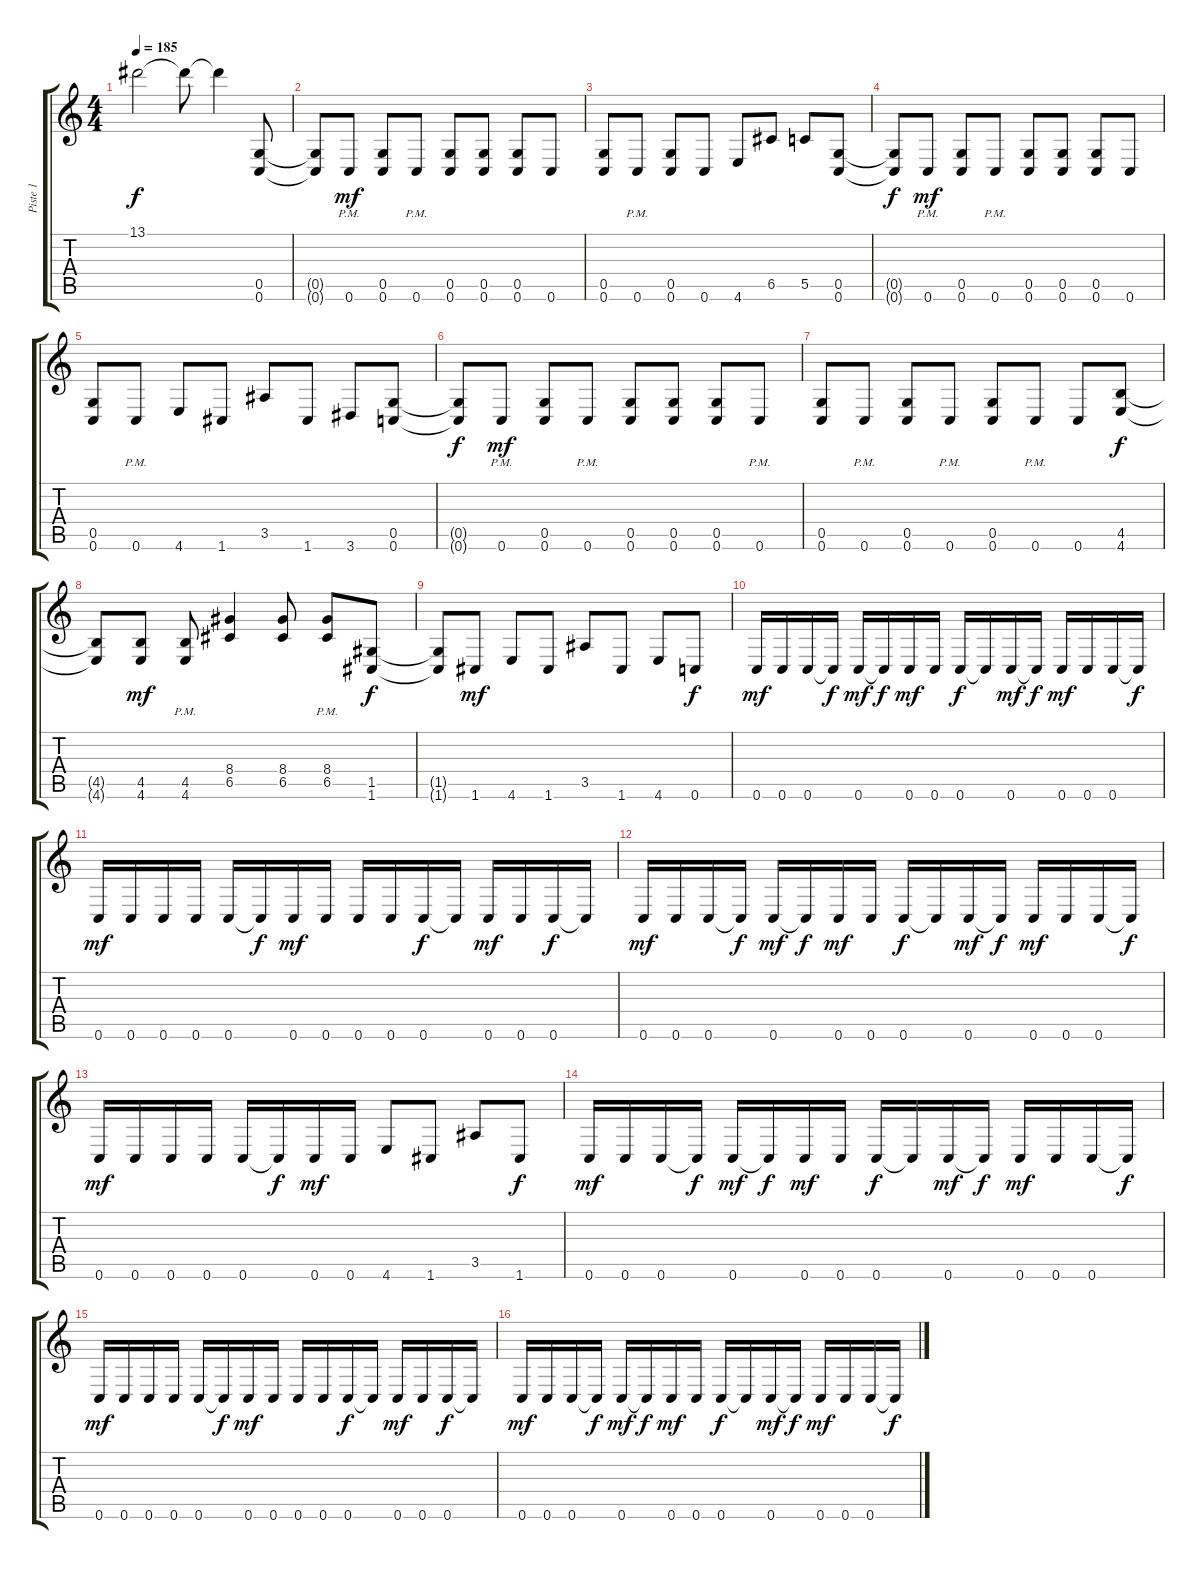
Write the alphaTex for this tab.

\track ("Piste 1" "Piste 1") {instrument distortionguitar}
\staff {score tabs}
\tuning (D4 A3 F3 C3 G2 C2) {hide}
\ts (4 4)
\tempo 185
\clef g2
\ks c
13.1{t}.2{dy f} 13.1{t}.8 13.1{t}.4 (0.5 0.6).8 |
(0.5{t} 0.6{t}).8 0.6{pm}.8{dy mf} (0.5 0.6).8 0.6{pm}.8 (0.5 0.6).8 (0.5 0.6).8 (0.5 0.6).8 0.6.8 |
(0.5 0.6).8 0.6{pm}.8 (0.5 0.6).8 0.6.8 4.6.8 6.5.8 5.5.8 (0.5 0.6).8 |
(0.5{t} 0.6{t}).8{dy f} 0.6{pm}.8{dy mf} (0.5 0.6).8 0.6{pm}.8 (0.5 0.6).8 (0.5 0.6).8 (0.5 0.6).8 0.6.8 |
(0.5 0.6).8 0.6{pm}.8 4.6.8 1.6.8 3.5.8 1.6.8 3.6.8 (0.5 0.6).8 |
(0.5{t} 0.6{t}).8{dy f} 0.6{pm}.8{dy mf} (0.5 0.6).8 0.6{pm}.8 (0.5 0.6).8 (0.5 0.6).8 (0.5 0.6).8 0.6{pm}.8 |
(0.5 0.6).8 0.6{pm}.8 (0.5 0.6).8 0.6{pm}.8 (0.5 0.6).8 0.6{pm}.8 0.6.8 (4.5 4.6).8{dy f} |
(4.5{t} 4.6{t}).8 (4.5 4.6).8{dy mf} (4.5{pm} 4.6{pm}).8 (8.4 6.5).4 (8.4 6.5).8 (8.4{pm} 6.5{pm}).8 (1.5 1.6).8{dy f} |
(1.5{t} 1.6{t}).8 1.6.8{dy mf} 4.6.8 1.6.8 3.5.8 1.6.8 4.6.8 0.6.8{dy f} |
0.6.16{dy mf} 0.6.16 0.6.16 0.6{t}.16{dy f} 0.6.16{dy mf} 0.6{t}.16{dy f} 0.6.16{dy mf} 0.6.16 0.6.16{dy f} 0.6{t}.16 0.6.16{dy mf} 0.6{t}.16{dy f} 0.6.16{dy mf} 0.6.16 0.6.16 0.6{t}.16{dy f} |
0.6.16{dy mf} 0.6.16 0.6.16 0.6.16 0.6.16 0.6{t}.16{dy f} 0.6.16{dy mf} 0.6.16 0.6.16 0.6.16 0.6.16{dy f} 0.6{t}.16 0.6.16{dy mf} 0.6.16 0.6.16{dy f} 0.6{t}.16 |
0.6.16{dy mf} 0.6.16 0.6.16 0.6{t}.16{dy f} 0.6.16{dy mf} 0.6{t}.16{dy f} 0.6.16{dy mf} 0.6.16 0.6.16{dy f} 0.6{t}.16 0.6.16{dy mf} 0.6{t}.16{dy f} 0.6.16{dy mf} 0.6.16 0.6.16 0.6{t}.16{dy f} |
0.6.16{dy mf} 0.6.16 0.6.16 0.6.16 0.6.16 0.6{t}.16{dy f} 0.6.16{dy mf} 0.6.16 4.6.8 1.6.8 3.5.8 1.6.8{dy f} |
0.6.16{dy mf} 0.6.16 0.6.16 0.6{t}.16{dy f} 0.6.16{dy mf} 0.6{t}.16{dy f} 0.6.16{dy mf} 0.6.16 0.6.16{dy f} 0.6{t}.16 0.6.16{dy mf} 0.6{t}.16{dy f} 0.6.16{dy mf} 0.6.16 0.6.16 0.6{t}.16{dy f} |
0.6.16{dy mf} 0.6.16 0.6.16 0.6.16 0.6.16 0.6{t}.16{dy f} 0.6.16{dy mf} 0.6.16 0.6.16 0.6.16 0.6.16{dy f} 0.6{t}.16 0.6.16{dy mf} 0.6.16 0.6.16{dy f} 0.6{t}.16 |
0.6.16{dy mf} 0.6.16 0.6.16 0.6{t}.16{dy f} 0.6.16{dy mf} 0.6{t}.16{dy f} 0.6.16{dy mf} 0.6.16 0.6.16{dy f} 0.6{t}.16 0.6.16{dy mf} 0.6{t}.16{dy f} 0.6.16{dy mf} 0.6.16 0.6.16 0.6{t}.16{dy f}
